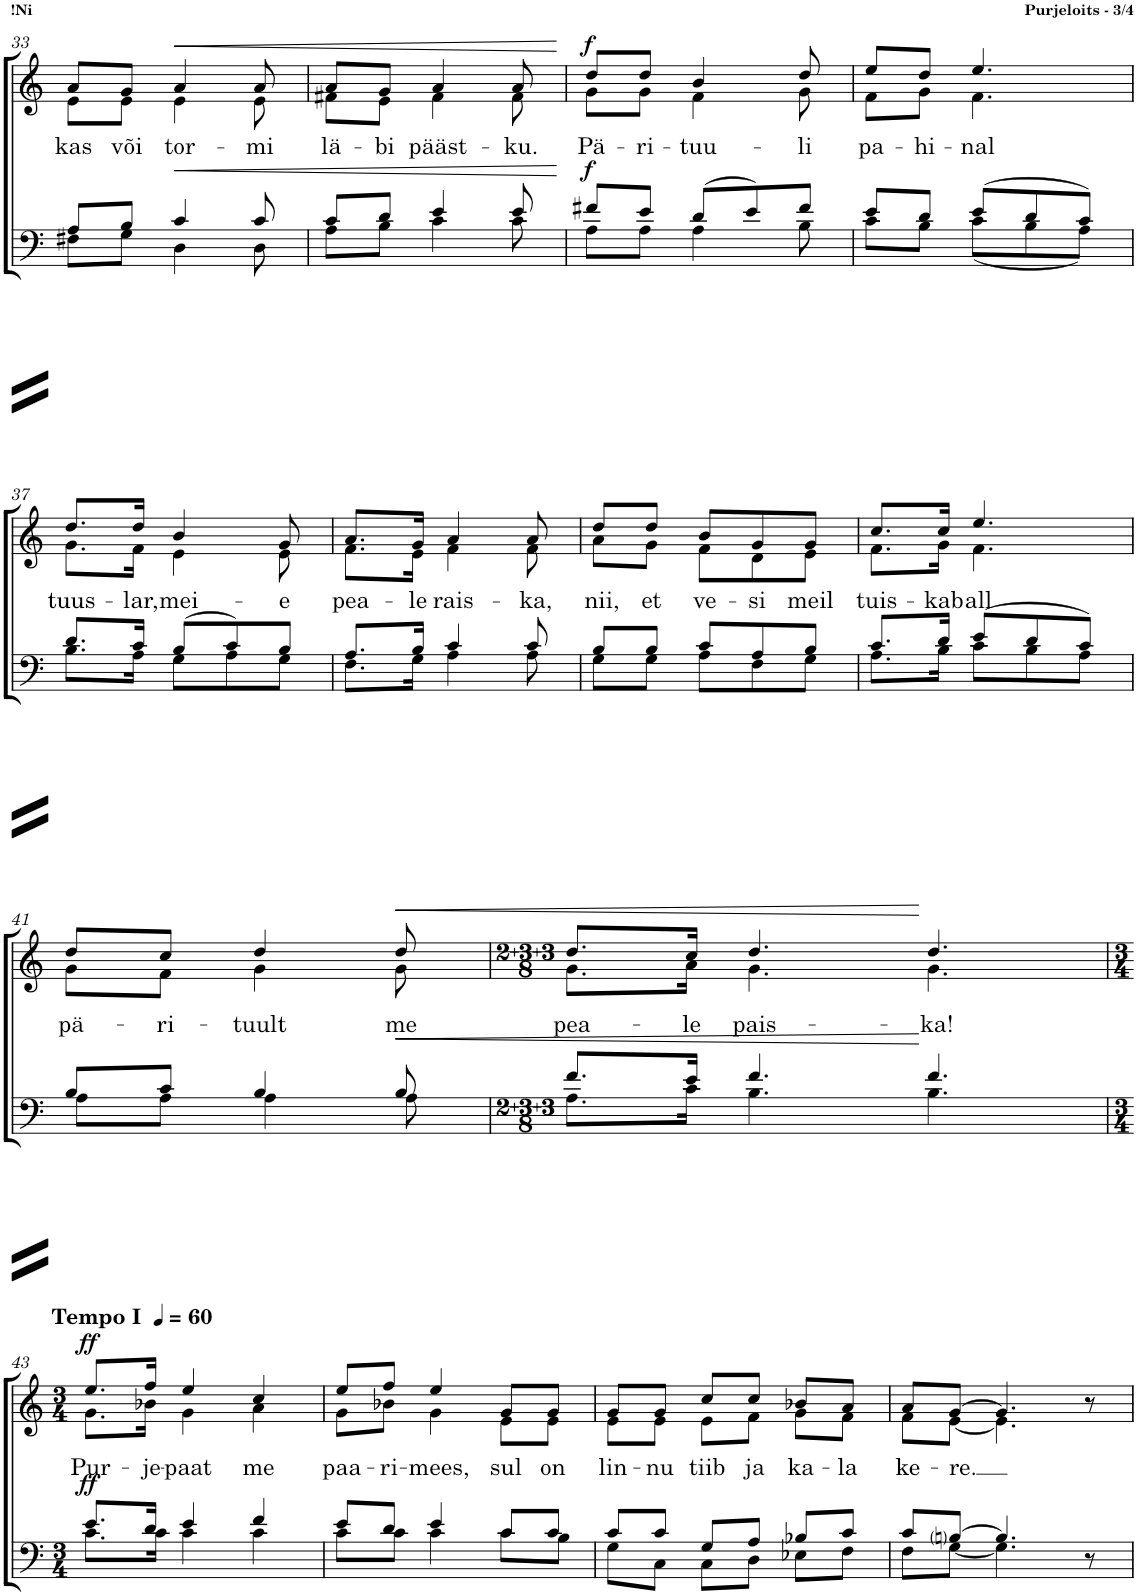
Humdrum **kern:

**kern	**dynam	**kern	**text	**dynam
*part2	*part2	*part1	*part1	*part1
*staff2	*staff2	*staff1	*staff1	*staff1
*I"T B	*	*I"S A	*	*
!!LO:PB:g=z
*clefF4	*	*clefG2	*	*
*k[]	*	*k[]	*	*
*M5/8	*	*M5/8	*	*
=33	=33	=33	=33	=33
*^	*	*	*	*
!	!	!	!	!LO:LY:b	!
*	*	*	*^	*	*
8A/L	8F#X\L	.	8a/L	8e\L	kas	.
!	!	!	!	!	!LO:LY:b	!
8B/J	8G\J	.	8g/J	8e\J	või	.
!	!	!LO:HP:b	!	!	!LO:LY:b	!LO:HP:b
4c/	4D\	<	4a/	4e\	tor-	<
!	!	!	!	!	!LO:LY:b	!
8c/	8D\	.	8a/	8e\	-mi	.
=34	=34	=34	=34	=34	=34	=34
!	!	!	!	!	!LO:LY:b	!
8c/L	8A\L	.	8a/L	8f#X\L	lä-	.
!	!	!	!	!	!LO:LY:b	!
8d/J	8B\J	.	8g/J	8e\J	-bi	.
!	!	!	!	!	!LO:LY:b	!
4e/	4c\	.	4a/	4f#\	pääst-	.
!	!	!	!	!	!LO:LY:b	!
8e/	8c\	.	8a/	8f#\	-ku.	.
*v	*v	*	*	*	*	*
*	*	*v	*v	*	*
.	[	.	.	[
=35	=35	=35	=35	=35
*^	*	*	*	*
!	!	!LO:DY:a	!	!LO:LY:b	!LO:DY:a
*	*	*	*^	*	*
8f#X/L	8A\L	f	8dd/L	8g\L	Pä-	f
!	!	!	!	!	!LO:LY:b	!
8e/J	8A\J	.	8dd/J	8g\J	-ri-	.
!	!	!	!	!	!LO:LY:b	!
(8d/L	4A\	.	4b/	4f\	-tuu-	.
8e/)	.	.	.	.	.	.
!	!	!	!	!	!LO:LY:b	!
8f#/J	8B\	.	8dd/	8g\	-li	.
=36	=36	=36	=36	=36	=36	=36
!	!	!	!	!	!LO:LY:b	!
8e/L	8c\L	.	8ee/L	8f\L	pa-	.
!	!	!	!	!	!LO:LY:b	!
8d/J	8B\J	.	8dd/J	8g\J	-hi-	.
!	!	!	!	!	!LO:LY:b	!
(8e/L	(8c\L	.	4.ee/	4.f\	-nal	.
8d/	8B\	.	.	.	.	.
8c/J)	8A\J)	.	.	.	.	.
!!LO:LB:g=z	!!
=37	=37	=37	=37	=37	=37	=37
!	!	!	!	!	!LO:LY:b	!
8.d/L	8.B\L	.	8.dd/L	8.g\L	tuus-	.
!	!	!	!	!	!LO:LY:b	!
16c/Jk	16A\Jk	.	16dd/Jk	16f\Jk	-lar,	.
!	!	!	!	!	!LO:LY:b	!
(8B/L	8G\L	.	4b/	4e\	mei-	.
8c/)	8A\	.	.	.	.	.
!	!	!	!	!	!LO:LY:b	!
8B/J	8G\J	.	8g/	8e\	-e	.
=38	=38	=38	=38	=38	=38	=38
!	!	!	!	!	!LO:LY:b	!
8.A/L	8.F\L	.	8.a/L	8.f\L	pea-	.
!	!	!	!	!	!LO:LY:b	!
16B/Jk	16G\Jk	.	16g/Jk	16e\Jk	-le	.
!	!	!	!	!	!LO:LY:b	!
4c/	4A\	.	4a/	4f\	rais-	.
!	!	!	!	!	!LO:LY:b	!
8c/	8A\	.	8a/	8f\	-ka,	.
=39	=39	=39	=39	=39	=39	=39
!	!	!	!	!	!LO:LY:b	!
8B/L	8G\L	.	8dd/L	8a\L	nii,	.
!	!	!	!	!	!LO:LY:b	!
8B/J	8G\J	.	8dd/J	8g\J	et	.
!	!	!	!	!	!LO:LY:b	!
8c/L	8A\L	.	8b/L	8f\L	ve-	.
!	!	!	!	!	!LO:LY:b	!
8A/	8F\	.	8g/	8d\	-si	.
!	!	!	!	!	!LO:LY:b	!
8B/J	8G\J	.	8g/J	8e\J	meil	.
=40	=40	=40	=40	=40	=40	=40
!	!	!	!	!	!LO:LY:b	!
8.c/L	8.A\L	.	8.cc/L	8.f\L	tuis-	.
!	!	!	!	!	!LO:LY:b	!
16d/Jk	16B\Jk	.	16cc/Jk	16g\Jk	-kab	.
!	!	!	!	!	!LO:LY:b	!
(8e/L	8c\L	.	4.ee/	4.f\	all	.
8d/	8B\	.	.	.	.	.
8c/J)	8A\J	.	.	.	.	.
!!LO:LB:g=z	!!
=41	=41	=41	=41	=41	=41	=41
!	!	!	!	!	!LO:LY:b	!
8B/L	8A\L	.	8dd/L	8g\L	pä-	.
!	!	!	!	!	!LO:LY:b	!
8c/J	8A\J	.	8cc/J	8f\J	-ri-	.
!	!	!	!	!	!LO:LY:b	!
4B/	4A\	.	4dd/	4g\	-tuult	.
!	!	!LO:HP:b	!	!	!LO:LY:b	!LO:HP:b
8B/	8A\	<	8dd/	8g\	me	<
=42	=42	=42	=42	=42	=42	=42
*M2/8+3/8+3/8	*	*	*M2/8+3/8+3/8	*	*	*
!	!	!	!	!	!LO:LY:b	!
8.f/L	8.A\L	.	8.dd/L	8.g\L	pea-	.
!	!	!	!	!	!LO:LY:b	!
16e/Jk	16c\Jk	.	16cc/Jk	16a\Jk	-le	.
!	!	!	!	!	!LO:LY:b	!
4.f/	4.B\	.	4.dd/	4.g\	pais-	.
!	!	!	!	!	!LO:LY:b	!
4.f/	4.B\	[	4.dd/	4.g\	-ka!	[
!!LO:LB:g=z	!!
=43	=43	=43	=43	=43	=43	=43
*M3/4	*	*	*M3/4	*	*	*
*	*	*	*MM60	*	*	*
!	!	!	!LO:TX:a:B:t=Tempo I	!	!	!
!	!	!LO:DY:a	!	!	!LO:LY:b	!LO:DY:a
8.e/L	8.c\L	ff	8.ee/L	8.g\L	Pur-	ff
!	!	!	!	!	!LO:LY:b	!
16d/Jk	16c\Jk	.	16ff/Jk	16b-X\Jk	-je-	.
!	!	!	!	!	!LO:LY:b	!
4e/	4c\	.	4ee/	4g\	-paat	.
!	!	!	!	!	!LO:LY:b	!
4f/	4c\	.	4cc/	4a\	me	.
=44	=44	=44	=44	=44	=44	=44
!	!	!	!	!	!LO:LY:b	!
8e/L	8c\L	.	8ee/L	8g\L	paa-	.
!	!	!	!	!	!LO:LY:b	!
8d/J	8c\J	.	8ff/J	8b-X\J	-ri-	.
!	!	!	!	!	!LO:LY:b	!
4e/	4c\	.	4ee/	4g\	-mees,	.
!	!	!	!	!	!LO:LY:b	!
8c/L	8c\L	.	8g/L	8e\L	sul	.
!	!	!	!	!	!LO:LY:b	!
8c/J	8B\J	.	8g/J	8e\J	on	.
=45	=45	=45	=45	=45	=45	=45
!	!	!	!	!	!LO:LY:b	!
8c/L	8G\L	.	8g/L	8e\L	lin-	.
!	!	!	!	!	!LO:LY:b	!
8c/J	8C\J	.	8g/J	8e\J	-nu	.
!	!	!	!	!	!LO:LY:b	!
8G/L	8C\L	.	8cc/L	8e\L	tiib	.
!	!	!	!	!	!LO:LY:b	!
8A/J	8D\J	.	8cc/J	8f\J	ja	.
!	!	!	!	!	!LO:LY:b	!
8B-X/L	8E-X\L	.	8b-X/L	8g\L	ka-	.
!	!	!	!	!	!LO:LY:b	!
8c/J	8F\J	.	8a/J	8f\J	-la	.
=46	=46	=46	=46	=46	=46	=46
!	!	!	!	!	!LO:LY:b	!
8c/L	8F\L	.	8a/L	8f\L	ke-	.
!	!	!	!	!	!LO:LY:b	!
[8Bni/J	[8G\J	.	[8g/J	[8e\J	-re.	.
4.B/]	4.G\]	.	4.g/]	4.e\]	.	.
8r	8r	.	8r	8r	.	.
*v	*v	*	*	*	*	*
*	*	*v	*v	*	*
=	=	=	=	=
*-	*-	*-	*-	*-
